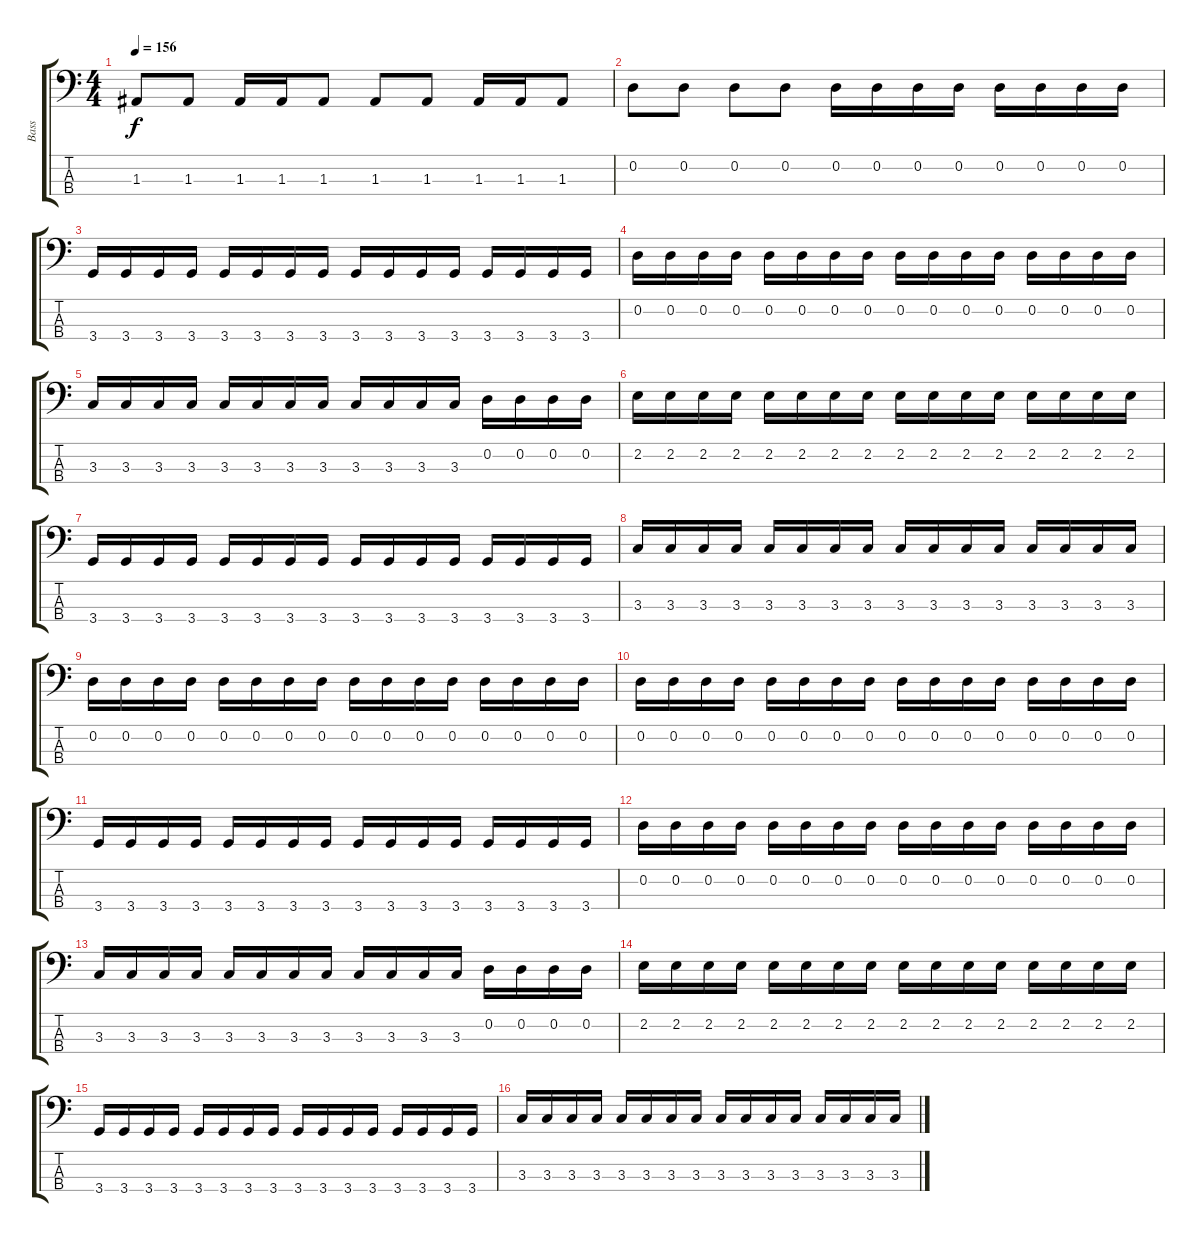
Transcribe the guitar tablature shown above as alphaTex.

\track (" Bass" " Bass") {instrument electricbassfinger}
\staff {score tabs}
\tuning (G2 D2 A1 E1) {hide}
\ts (4 4)
\tempo 156
\clef f4
\ks c
1.3.8{dy f} 1.3.8 1.3.16 1.3.16 1.3.8 1.3.8 1.3.8 1.3.16 1.3.16 1.3.8 |
0.2.8 0.2.8 0.2.8 0.2.8 0.2.16 0.2.16 0.2.16 0.2.16 0.2.16 0.2.16 0.2.16 0.2.16 |
3.4.16 3.4.16 3.4.16 3.4.16 3.4.16 3.4.16 3.4.16 3.4.16 3.4.16 3.4.16 3.4.16 3.4.16 3.4.16 3.4.16 3.4.16 3.4.16 |
0.2.16 0.2.16 0.2.16 0.2.16 0.2.16 0.2.16 0.2.16 0.2.16 0.2.16 0.2.16 0.2.16 0.2.16 0.2.16 0.2.16 0.2.16 0.2.16 |
3.3.16 3.3.16 3.3.16 3.3.16 3.3.16 3.3.16 3.3.16 3.3.16 3.3.16 3.3.16 3.3.16 3.3.16 0.2.16 0.2.16 0.2.16 0.2.16 |
2.2.16 2.2.16 2.2.16 2.2.16 2.2.16 2.2.16 2.2.16 2.2.16 2.2.16 2.2.16 2.2.16 2.2.16 2.2.16 2.2.16 2.2.16 2.2.16 |
3.4.16 3.4.16 3.4.16 3.4.16 3.4.16 3.4.16 3.4.16 3.4.16 3.4.16 3.4.16 3.4.16 3.4.16 3.4.16 3.4.16 3.4.16 3.4.16 |
3.3.16 3.3.16 3.3.16 3.3.16 3.3.16 3.3.16 3.3.16 3.3.16 3.3.16 3.3.16 3.3.16 3.3.16 3.3.16 3.3.16 3.3.16 3.3.16 |
0.2.16 0.2.16 0.2.16 0.2.16 0.2.16 0.2.16 0.2.16 0.2.16 0.2.16 0.2.16 0.2.16 0.2.16 0.2.16 0.2.16 0.2.16 0.2.16 |
0.2.16 0.2.16 0.2.16 0.2.16 0.2.16 0.2.16 0.2.16 0.2.16 0.2.16 0.2.16 0.2.16 0.2.16 0.2.16 0.2.16 0.2.16 0.2.16 |
3.4.16 3.4.16 3.4.16 3.4.16 3.4.16 3.4.16 3.4.16 3.4.16 3.4.16 3.4.16 3.4.16 3.4.16 3.4.16 3.4.16 3.4.16 3.4.16 |
0.2.16 0.2.16 0.2.16 0.2.16 0.2.16 0.2.16 0.2.16 0.2.16 0.2.16 0.2.16 0.2.16 0.2.16 0.2.16 0.2.16 0.2.16 0.2.16 |
3.3.16 3.3.16 3.3.16 3.3.16 3.3.16 3.3.16 3.3.16 3.3.16 3.3.16 3.3.16 3.3.16 3.3.16 0.2.16 0.2.16 0.2.16 0.2.16 |
2.2.16 2.2.16 2.2.16 2.2.16 2.2.16 2.2.16 2.2.16 2.2.16 2.2.16 2.2.16 2.2.16 2.2.16 2.2.16 2.2.16 2.2.16 2.2.16 |
3.4.16 3.4.16 3.4.16 3.4.16 3.4.16 3.4.16 3.4.16 3.4.16 3.4.16 3.4.16 3.4.16 3.4.16 3.4.16 3.4.16 3.4.16 3.4.16 |
3.3.16 3.3.16 3.3.16 3.3.16 3.3.16 3.3.16 3.3.16 3.3.16 3.3.16 3.3.16 3.3.16 3.3.16 3.3.16 3.3.16 3.3.16 3.3.16
